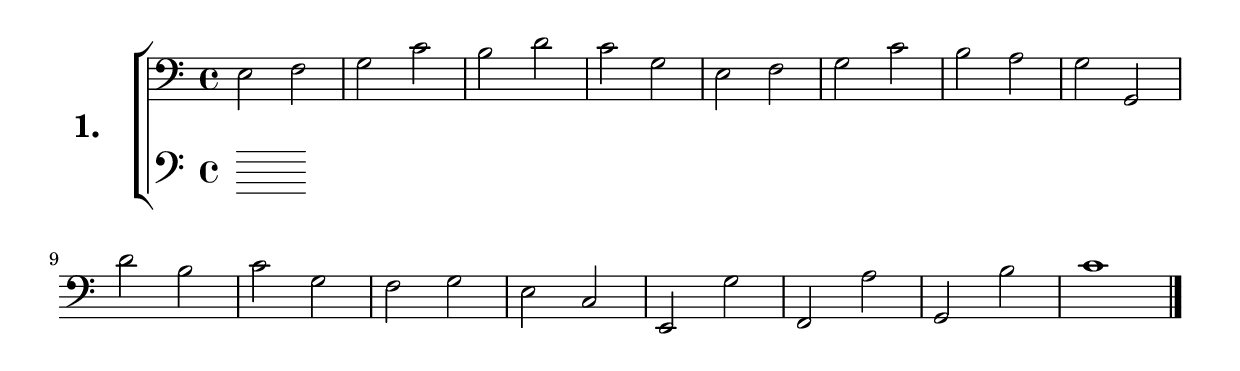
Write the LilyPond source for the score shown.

\version "2.18.2"

\score {
  \new StaffGroup = "" \with {
    instrumentName = \markup { \bold \huge { \larger "1." }}}
  <<
    \new Staff = "celloI" \with { midiInstrument = #"cello" }
    \relative c {
      \clef bass
      \key c \major
      \time 4/4

      e2 f   | %01 
      g c    | %02
      b d    | %03
      c g    | %04
      e f    | %05
      g c    | %06
      b a    | %07
      g g,   | %08
      d'' b  | %09
      c g    | %10
      f g    | %11
      e c    | %12
      e, g'  | %13
      f, a'  | %14
      g, b'  | %15
      c1     | %16
      \bar  "|."
    }
    \new Staff = "celloII" \with { midiInstrument = #"cello" }
    \relative c {
      \clef bass
      \key c \major
      \time 4/4

      \bar  "|."
    }
  >>
  \layout {}
  \midi {}
  \header {
    composer = "Sebastian Lee"
    %opus = "Op.30"
  }
}
